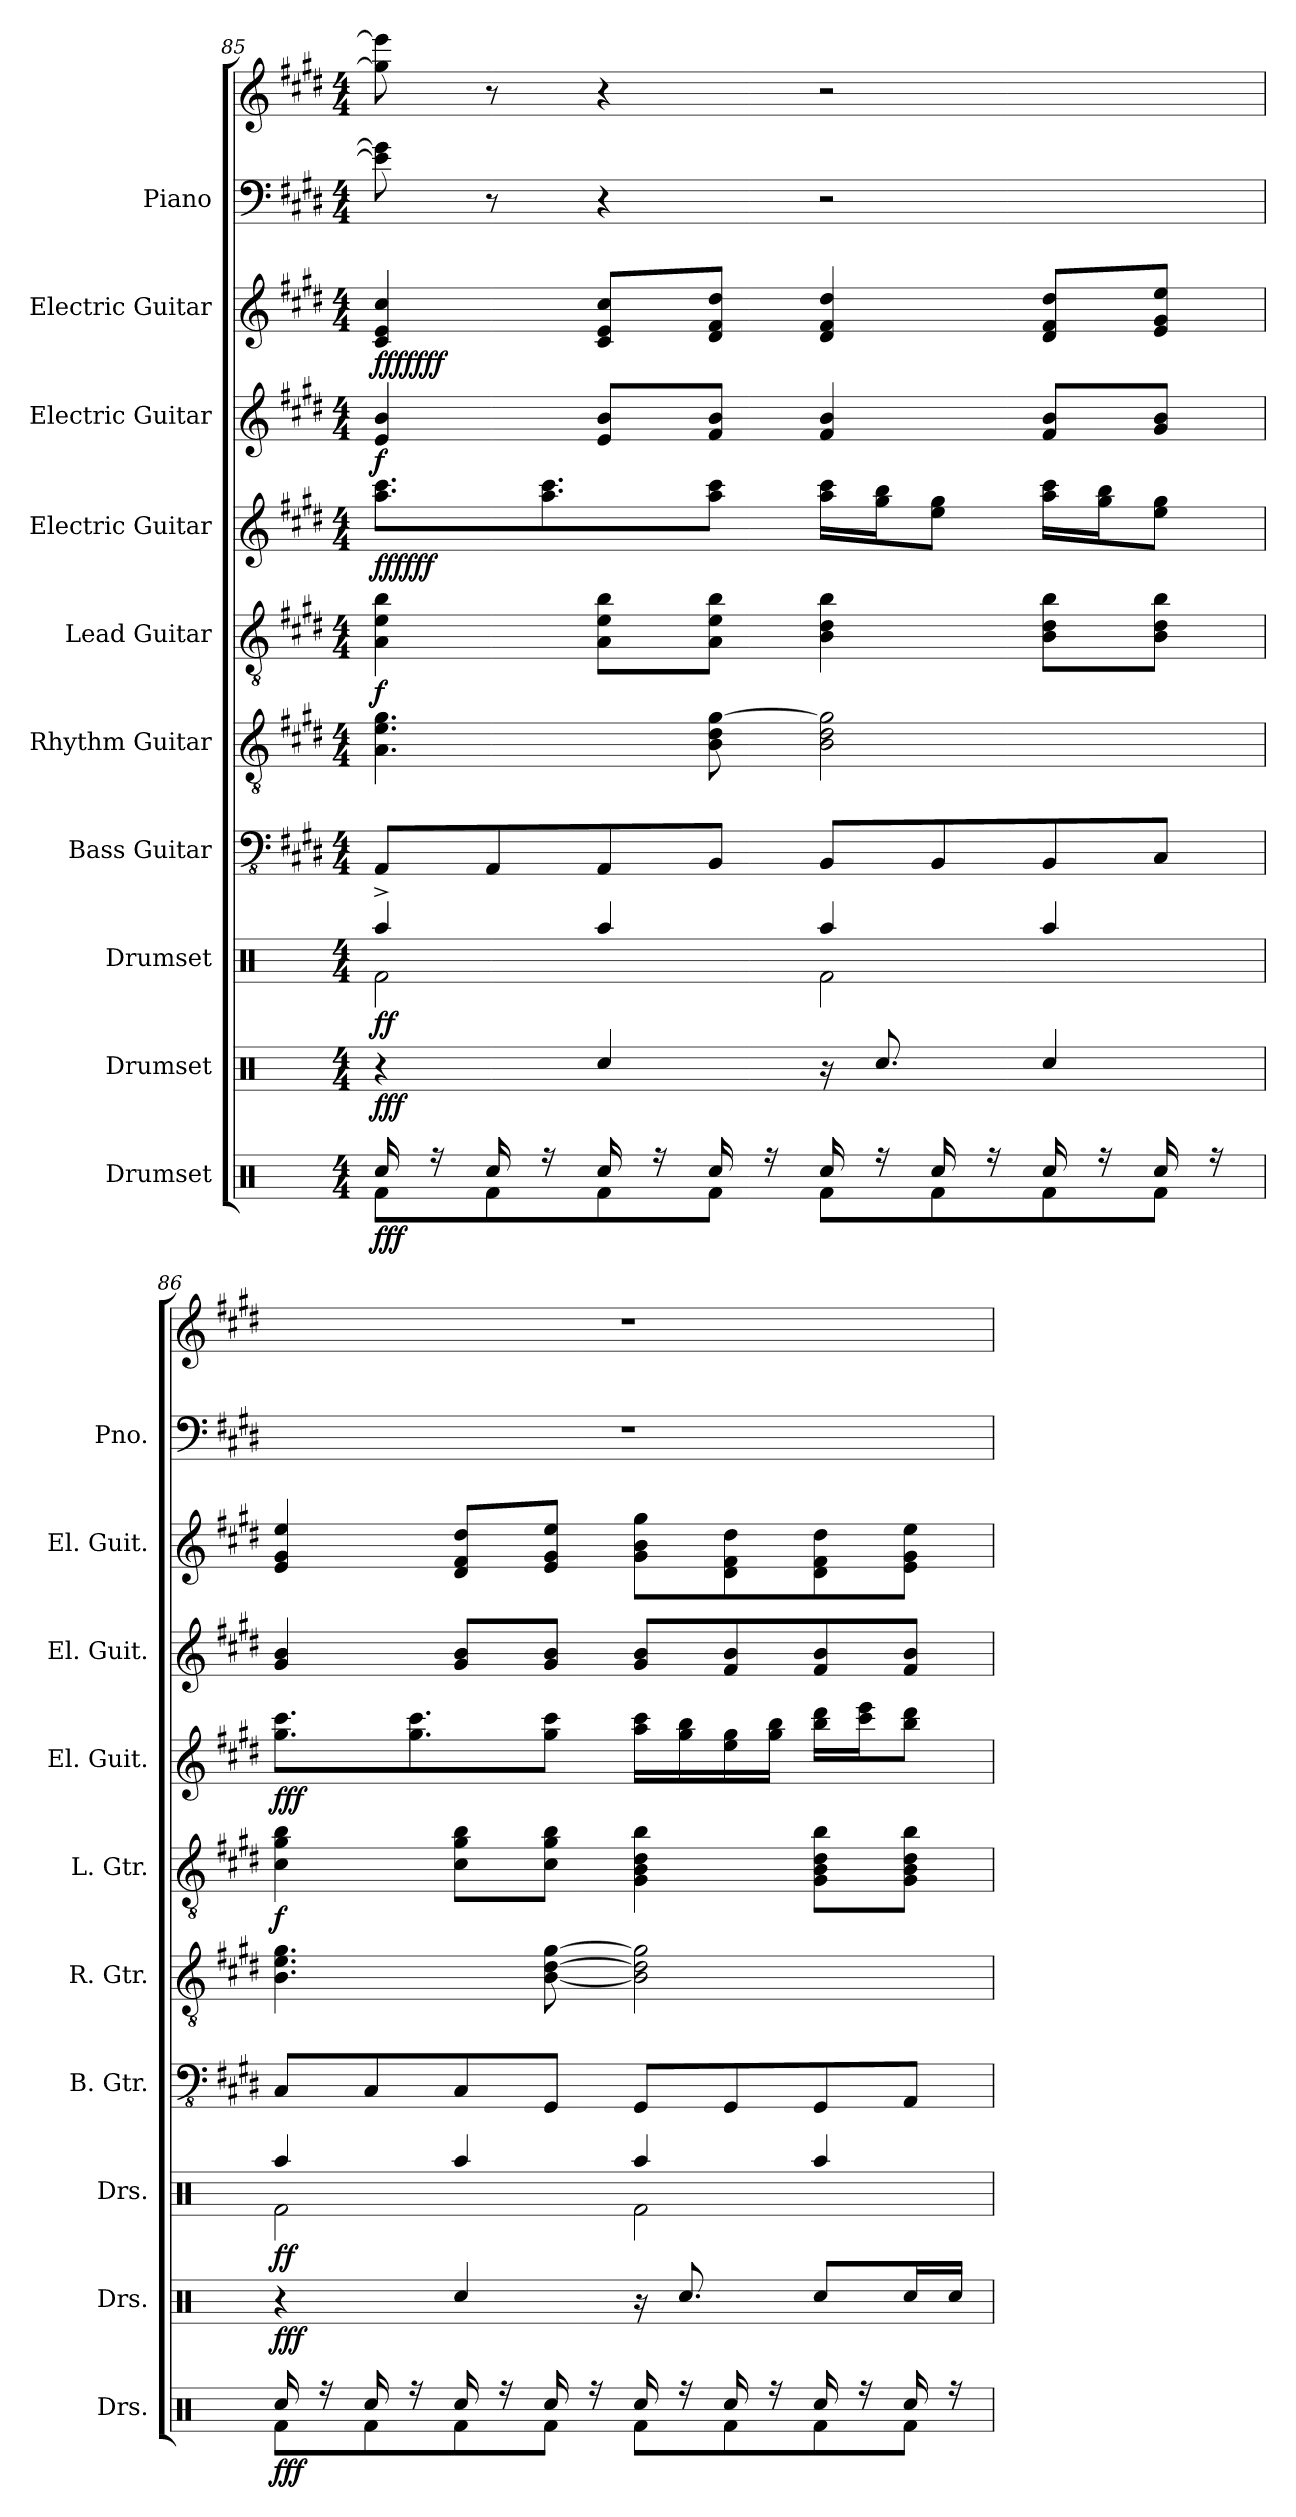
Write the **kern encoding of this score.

**kern	**dynam	**kern	**dynam	**kern	**dynam	**kern	**kern	**kern	**dynam	**kern	**dynam	**kern	**dynam	**kern	**dynam	**kern	**kern
*part10	*part10	*part9	*part9	*part8	*part8	*part7	*part6	*part5	*part5	*part4	*part4	*part3	*part3	*part2	*part2	*part1	*part1
*staff11	*staff11	*staff10	*staff10	*staff9	*staff9	*staff8	*staff7	*staff6	*staff6	*staff5	*staff5	*staff4	*staff4	*staff3	*staff3	*staff2	*staff1
*I"Drumset	*	*I"Drumset	*	*I"Drumset	*	*I"Bass Guitar	*I"Rhythm Guitar	*I"Lead Guitar	*	*I"Electric Guitar	*	*I"Electric Guitar	*	*I"Electric Guitar	*	*I"Piano	*
*I'Drs.	*	*I'Drs.	*	*I'Drs.	*	*I'B. Gtr.	*I'R. Gtr.	*I'L. Gtr.	*	*I'El. Guit.	*	*I'El. Guit.	*	*I'El. Guit.	*	*I'Pno.	*
!!LO:PB:g=z
*clefX	*	*clefX	*	*clefX	*	*clefFv4	*clefGv2	*clefGv2	*	*clefG2	*	*clefG2	*	*clefG2	*	*clefF4	*clefG2
*k[]	*	*k[]	*	*k[]	*	*k[f#c#g#d#]	*k[f#c#g#d#]	*k[f#c#g#d#]	*	*k[f#c#g#d#]	*	*k[f#c#g#d#]	*	*k[f#c#g#d#]	*	*k[f#c#g#d#]	*k[f#c#g#d#]
*M4/4	*	*M4/4	*	*M4/4	*	*M4/4	*M4/4	*M4/4	*	*M4/4	*	*M4/4	*	*M4/4	*	*M4/4	*M4/4
=85	=85	=85	=85	=85	=85	=85	=85	=85	=85	=85	=85	=85	=85	=85	=85	=85	=85
*^	*	*	*	*^	*	*	*	*	*	*	*	*	*	*	*	*	*
!	!	!LO:DY:b	!	!LO:DY:b	!	!	!LO:DY:b	!	!	!	!LO:DY:b	!	!LO:DY:b	!	!	!	!	!	!
!	!	!	!	!	!	!	!	!	!	!	!	!	!LO:DY:n=1:b	!	!LO:DY:b	!	!LO:DY:b	!	!
!	!	!	!	!	!	!	!	!	!	!	!	!	!	!	!	!	!LO:DY:n=1:b	!	!
!	!	!	!	!	!	!	!	!	!	!	!	!	!	!	!	!	!LO:DY:n=2:b	!	!
16Rcc/	8Rf\L	fff	4r	fff	4Raa^/	2Rf\	ff	8AAA/L	4.A\ 4.e\ 4.g#\	4A\ 4e\ 4b\	f	8.aa\ 8.ccc#\L	fff fff	4e/ 4b/	f	4c#/ 4e/ 4cc#/	f fff fff	8e\] 8g#\]	8gg#\] 8eee\]
16r	.	.	.	.	.	.	.	.	.	.	.	.	.	.	.	.	.	.	.
16Rcc/	8Rf\	.	.	.	.	.	.	8AAA/	.	.	.	.	.	.	.	.	.	8r	8r
16r	.	.	.	.	.	.	.	.	.	.	.	8.aa\ 8.ccc#\	.	.	.	.	.	.	.
16Rcc/	8Rf\	.	4Rcc/	.	4Raa/	.	.	8AAA/	.	8A\ 8e\ 8b\L	.	.	.	8e/ 8b/L	.	8c#/ 8e/ 8cc#/L	.	4r	4r
16r	.	.	.	.	.	.	.	.	.	.	.	.	.	.	.	.	.	.	.
16Rcc/	8Rf\J	.	.	.	.	.	.	8BBB/J	8B\ 8d#\ [8g#\	8A\ 8e\ 8b\J	.	8aa\ 8ccc#\J	.	8f#/ 8b/J	.	8d#/ 8f#/ 8dd#/J	.	.	.
16r	.	.	.	.	.	.	.	.	.	.	.	.	.	.	.	.	.	.	.
16Rcc/	8Rf\L	.	16r	.	4Raa/	2Rf\	.	8BBB/L	2B\ 2d#\ 2g#\]	4B\ 4d#\ 4b\	.	16aa\ 16ccc#\LL	.	4f#/ 4b/	.	4d#/ 4f#/ 4dd#/	.	2r	2r
16r	.	.	8.Rcc/	.	.	.	.	.	.	.	.	16gg#\ 16bb\J	.	.	.	.	.	.	.
16Rcc/	8Rf\	.	.	.	.	.	.	8BBB/	.	.	.	8ee\ 8gg#\J	.	.	.	.	.	.	.
16r	.	.	.	.	.	.	.	.	.	.	.	.	.	.	.	.	.	.	.
16Rcc/	8Rf\	.	4Rcc/	.	4Raa/	.	.	8BBB/	.	8B\ 8d#\ 8b\L	.	16aa\ 16ccc#\LL	.	8f#/ 8b/L	.	8d#/ 8f#/ 8dd#/L	.	.	.
16r	.	.	.	.	.	.	.	.	.	.	.	16gg#\ 16bb\J	.	.	.	.	.	.	.
16Rcc/	8Rf\J	.	.	.	.	.	.	8CC#/J	.	8B\ 8d#\ 8b\J	.	8ee\ 8gg#\J	.	8g#/ 8b/J	.	8e/ 8g#/ 8ee/J	.	.	.
16r	.	.	.	.	.	.	.	.	.	.	.	.	.	.	.	.	.	.	.
!!LO:PB:g=z
=86	=86	=86	=86	=86	=86	=86	=86	=86	=86	=86	=86	=86	=86	=86	=86	=86	=86	=86	=86
!	!	!LO:DY:b	!	!LO:DY:b	!	!	!LO:DY:b	!	!	!	!LO:DY:b	!	!LO:DY:b	!	!	!	!	!	!
16Rcc/	8Rf\L	fff	4r	fff	4Raa/	2Rf\	ff	8CC#/L	4.B\ 4.e\ 4.g#\	4c#\ 4g#\ 4b\	f	8.gg#\ 8.ccc#\L	fff	4g#/ 4b/	.	4e/ 4g#/ 4ee/	.	1r	1r
16r	.	.	.	.	.	.	.	.	.	.	.	.	.	.	.	.	.	.	.
16Rcc/	8Rf\	.	.	.	.	.	.	8CC#/	.	.	.	.	.	.	.	.	.	.	.
16r	.	.	.	.	.	.	.	.	.	.	.	8.gg#\ 8.ccc#\	.	.	.	.	.	.	.
16Rcc/	8Rf\	.	4Rcc/	.	4Raa/	.	.	8CC#/	.	8c#\ 8g#\ 8b\L	.	.	.	8g#/ 8b/L	.	8d#/ 8f#/ 8dd#/L	.	.	.
16r	.	.	.	.	.	.	.	.	.	.	.	.	.	.	.	.	.	.	.
16Rcc/	8Rf\J	.	.	.	.	.	.	8GGG#/J	[8B\ [8d#\ [8g#\	8c#\ 8g#\ 8b\J	.	8gg#\ 8ccc#\J	.	8g#/ 8b/J	.	8e/ 8g#/ 8ee/J	.	.	.
16r	.	.	.	.	.	.	.	.	.	.	.	.	.	.	.	.	.	.	.
16Rcc/	8Rf\L	.	16r	.	4Raa/	2Rf\	.	8GGG#/L	2B\] 2d#\] 2g#\]	4G#\ 4B\ 4d#\ 4b\	.	16aa\ 16ccc#\LL	.	8g#/ 8b/L	.	8g#\ 8b\ 8gg#\L	.	.	.
16r	.	.	8.Rcc/	.	.	.	.	.	.	.	.	16gg#\ 16bb\	.	.	.	.	.	.	.
16Rcc/	8Rf\	.	.	.	.	.	.	8GGG#/	.	.	.	16ee\ 16gg#\	.	8f#/ 8b/	.	8d#\ 8f#\ 8dd#\	.	.	.
16r	.	.	.	.	.	.	.	.	.	.	.	16gg#\ 16bb\JJ	.	.	.	.	.	.	.
16Rcc/	8Rf\	.	8Rcc/L	.	4Raa/	.	.	8GGG#/	.	8G#\ 8B\ 8d#\ 8b\L	.	16bb\ 16ddd#\LL	.	8f#/ 8b/	.	8d#\ 8f#\ 8dd#\	.	.	.
16r	.	.	.	.	.	.	.	.	.	.	.	16ccc#\ 16eee\J	.	.	.	.	.	.	.
16Rcc/	8Rf\J	.	16Rcc/L	.	.	.	.	8AAA/J	.	8G#\ 8B\ 8d#\ 8b\J	.	8bb\ 8ddd#\J	.	8f#/ 8b/J	.	8e\ 8g#\ 8ee\J	.	.	.
16r	.	.	16Rcc/JJ	.	.	.	.	.	.	.	.	.	.	.	.	.	.	.	.
*v	*v	*	*	*	*v	*v	*	*	*	*	*	*	*	*	*	*	*	*	*
=	=	=	=	=	=	=	=	=	=	=	=	=	=	=	=	=	=
*-	*-	*-	*-	*-	*-	*-	*-	*-	*-	*-	*-	*-	*-	*-	*-	*-	*-
